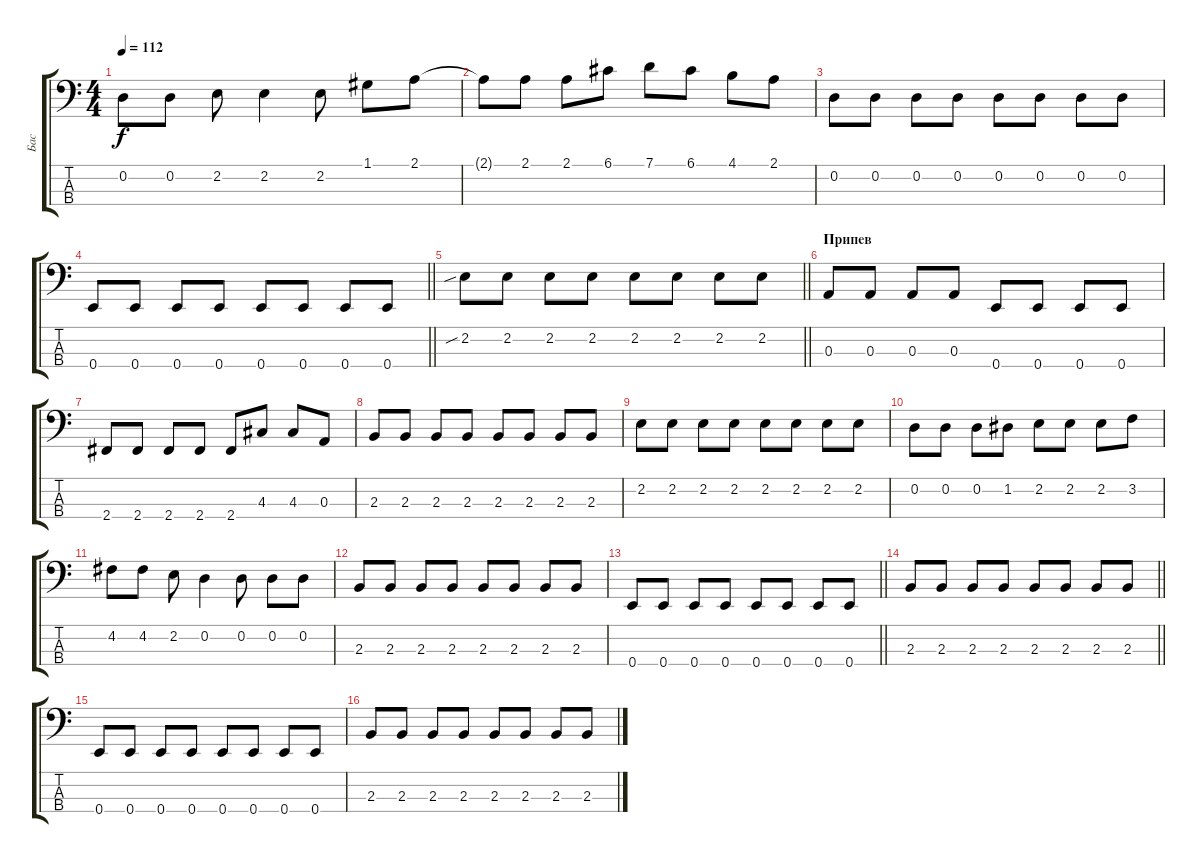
\track ("Бас" "Бас") {instrument electricbassfinger}
\staff {score tabs}
\tuning (G2 D2 A1 E1) {hide}
\ts (4 4)
\tempo 112
\clef f4
\ks c
0.2.8{dy f} 0.2.8 2.2.8 2.2.4 2.2.8 1.1.8 2.1.8 |
2.1{t}.8 2.1.8 2.1.8 6.1.8 7.1.8 6.1.8 4.1.8 2.1.8 |
0.2.8 0.2.8 0.2.8 0.2.8 0.2.8 0.2.8 0.2.8 0.2.8 |
\barLineRight lightlight
0.4.8 0.4.8 0.4.8 0.4.8 0.4.8 0.4.8 0.4.8 0.4.8 |
\barLineRight lightlight
2.2{sib}.8 2.2.8 2.2.8 2.2.8 2.2.8 2.2.8 2.2.8 2.2.8 |
\section ("" "Припев")
0.3.8 0.3.8 0.3.8 0.3.8 0.4.8 0.4.8 0.4.8 0.4.8 |
2.4.8 2.4.8 2.4.8 2.4.8 2.4.8 4.3.8 4.3.8 0.3.8 |
2.3.8 2.3.8 2.3.8 2.3.8 2.3.8 2.3.8 2.3.8 2.3.8 |
2.2.8 2.2.8 2.2.8 2.2.8 2.2.8 2.2.8 2.2.8 2.2.8 |
0.2.8 0.2.8 0.2.8 1.2.8 2.2.8 2.2.8 2.2.8 3.2.8 |
4.2.8 4.2.8 2.2.8 0.2.4 0.2.8 0.2.8 0.2.8 |
2.3.8 2.3.8 2.3.8 2.3.8 2.3.8 2.3.8 2.3.8 2.3.8 |
\barLineRight lightlight
0.4.8 0.4.8 0.4.8 0.4.8 0.4.8 0.4.8 0.4.8 0.4.8 |
\barLineRight lightlight
2.3.8 2.3.8 2.3.8 2.3.8 2.3.8 2.3.8 2.3.8 2.3.8 |
0.4.8 0.4.8 0.4.8 0.4.8 0.4.8 0.4.8 0.4.8 0.4.8 |
2.3.8 2.3.8 2.3.8 2.3.8 2.3.8 2.3.8 2.3.8 2.3.8
